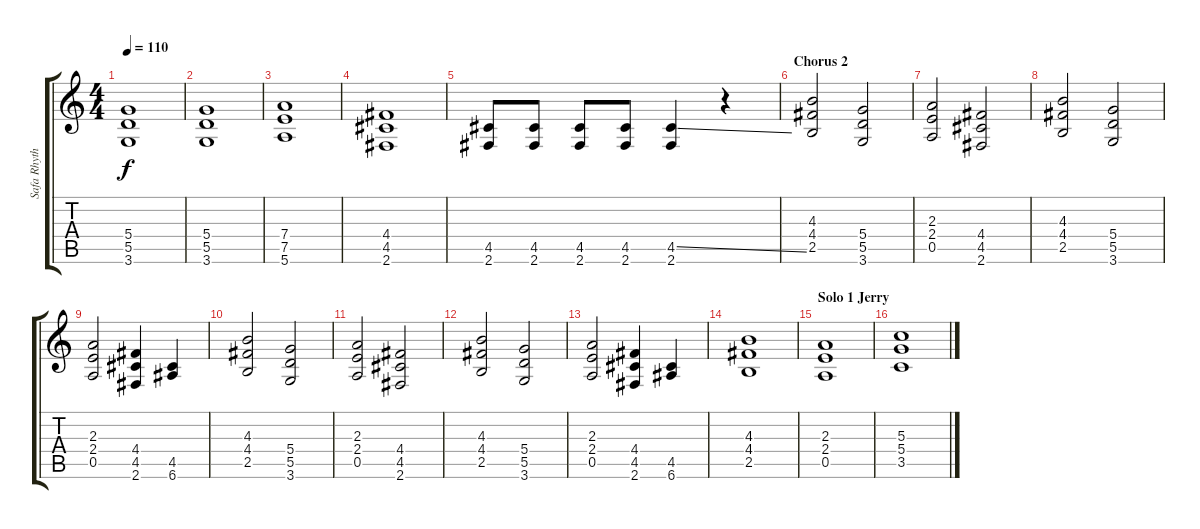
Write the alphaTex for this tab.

\track ("Safa Rhythm" "Safa Rhyth") {instrument distortionguitar}
\staff {score tabs}
\tuning (E4 B3 G3 D3 A2 E2) {hide}
\ts (4 4)
\tempo 110
\clef g2
\ks c
(5.4 5.5 3.6).1{dy f} |
(5.4 5.5 3.6).1 |
(7.4 7.5 5.6).1 |
(4.4 4.5 2.6).1 |
(4.5 2.6).8 (4.5 2.6).8 (4.5 2.6).8 (4.5 2.6).8 (4.5{ss} 2.6).4 r.4 |
\section ("" "Chorus 2")
(4.3 4.4 2.5).2 (5.4 5.5 3.6).2 |
(2.3 2.4 0.5).2 (4.4 4.5 2.6).2 |
(4.3 4.4 2.5).2 (5.4 5.5 3.6).2 |
(2.3 2.4 0.5).2 (4.4 4.5 2.6).4 (4.5 6.6).4 |
(4.3 4.4 2.5).2 (5.4 5.5 3.6).2 |
(2.3 2.4 0.5).2 (4.4 4.5 2.6).2 |
(4.3 4.4 2.5).2 (5.4 5.5 3.6).2 |
(2.3 2.4 0.5).2 (4.4 4.5 2.6).4 (4.5 6.6).4 |
(4.3 4.4 2.5).1 |
\section ("" "Solo 1 Jerry")
(2.3 2.4 0.5).1 |
(5.3 5.4 3.5).1
